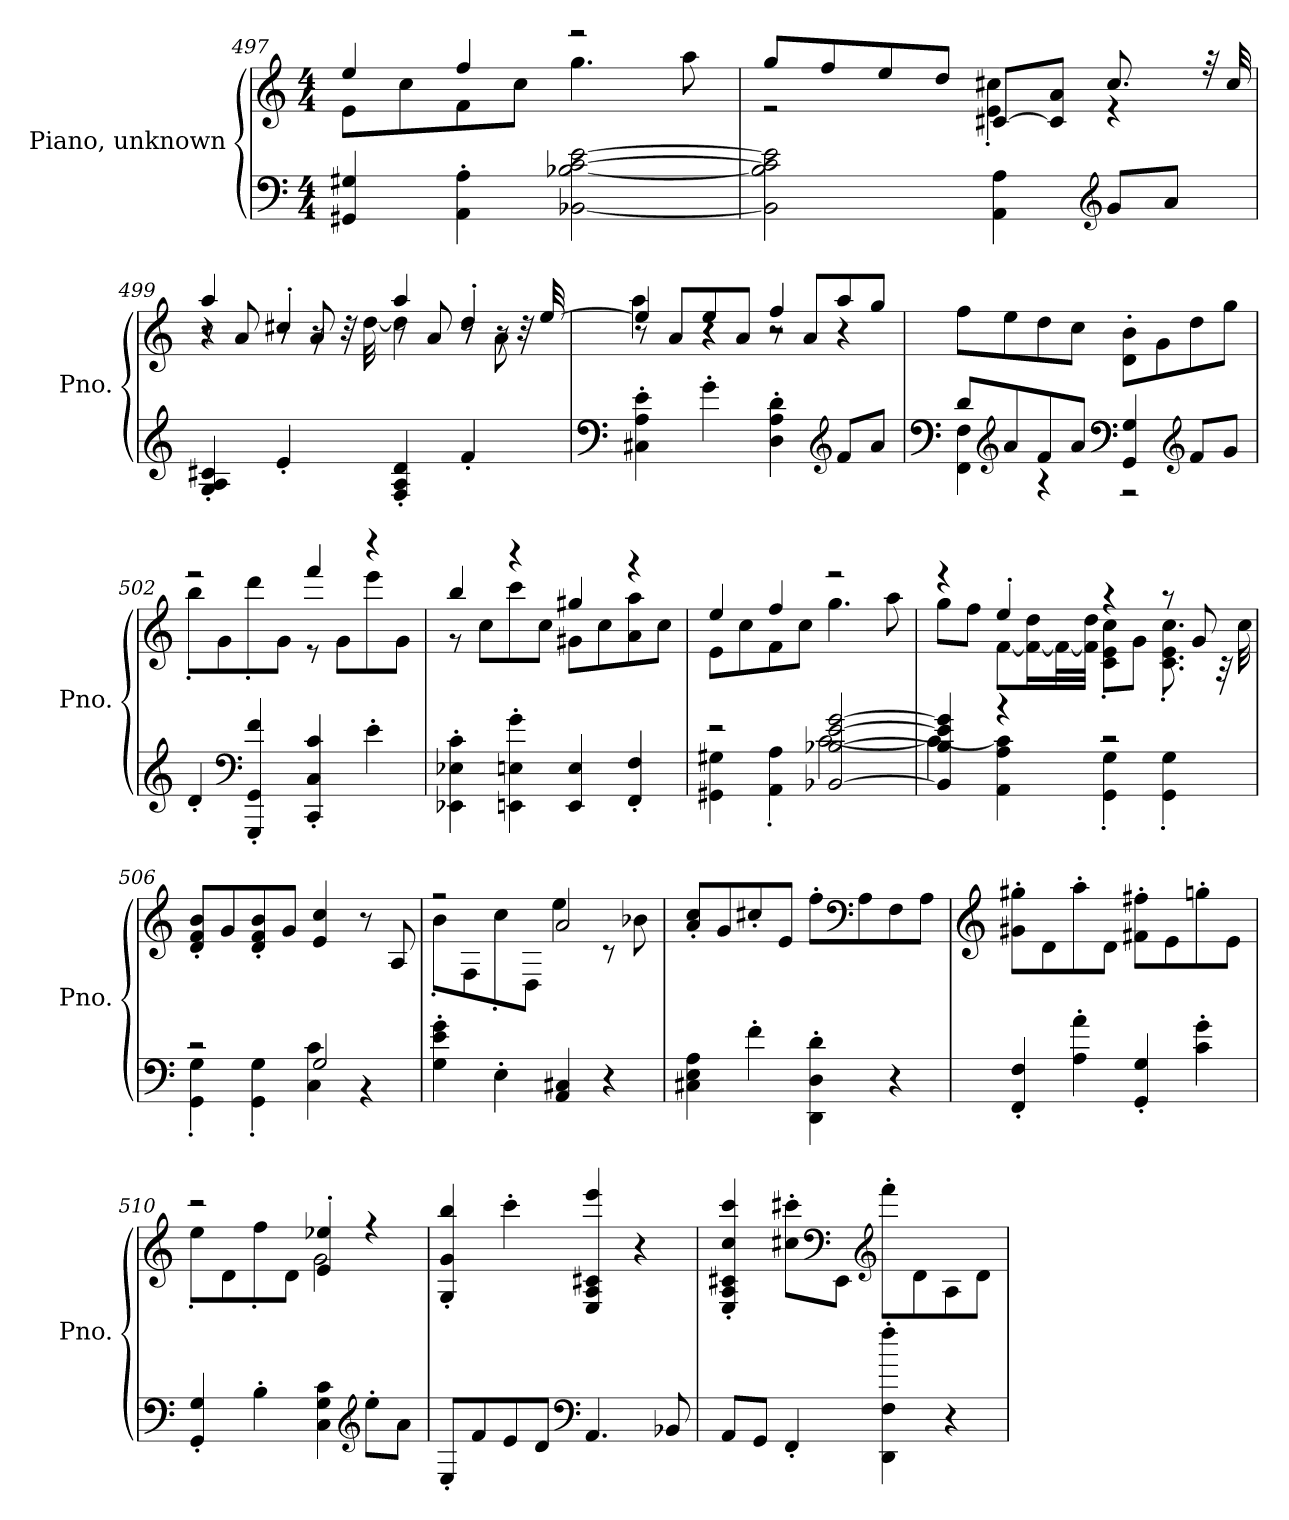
**kern	**kern
*part1	*part1
*staff2	*staff1
*I"Piano, unknown	*
*I'Pno.	*
*clefF4	*clefG2
*k[]	*k[]
*M4/4	*M4/4
=497	=497
*	*^
4GG#X/ 4G#X/	4ee/	8e\L
.	.	8cc\
4AA\' 4A\'	4ff/	8f\
.	.	8cc\J
[2BB-X\ [2B-X\ [2c\ [2e\	2r	4.gg\
.	.	8aa\
=498	=498	=498
2BB-\] 2B-\] 2c\] 2e\]	8gg/L	2r
.	8ff/	.
.	8ee/	.
.	8dd/J	.
4AA\ 4A\	[8c#X/L	4e\' 4cc#X\'
.	8c#/] 8a/J	.
*clefG2	*	*
8g/L	8.cc#/	4r
8a/J	.	.
.	32r	.
.	32cc#/	.
!!LO:LB:g=z
=499	=499	=499
*	*	*^
4G/' 4A/' 4c#X/'	4aa/	4r	8r
.	.	.	8a/
4e'/	8r	8r	4cc#X'/
.	8a/	16r	.
.	.	32r	.
.	.	[32dd\	.
4F/' 4A/' 4d/'	4aa/	4dd\]	8r
.	.	.	8a/
4f'/	8r	8r	4dd'/
.	16r	8a\	.
.	32r	.	.
.	[32ee/	.	.
=500	=500	=500	=500
*clefF4	*	*	*
4C#X\' 4A\' 4e\'	4ee/]	4aa\	8r
.	.	.	8a/L
4g'\	4r	4r	8ee/
.	.	.	8a/J
4D\' 4A\' 4d\'	4ff/	2r	8r
.	.	.	8a/L
*clefG2	*	*	*
8f/L	4r	.	8aa/
8a/J	.	.	8gg/J
*	*v	*v	*v
=501	=501
*clefF4	*
*^	*
8d/L	4FF\ 4F\	8ff\L
*clefG2	*	*
8a/	.	8ee\
8f/	4r	8dd\
8a/J	.	8cc\J
*clefF4	*	*
4GG/ 4G/	2r	8d\' 8b\'L
.	.	8g\
*clefG2	*	*
8f/L	.	8dd\
8g/J	.	8gg\J
*v	*v	*
!!LO:LB:g=z
=502	=502
*	*^
4d'/	2r	8bb'\L
.	.	8g\
*clefF4	*	*
4GGG/' 4GG/' 4f/'	.	8ddd'\
.	.	8g\J
4CC/' 4C/' 4c/'	4fff/	8r
.	.	8g\L
4e'\	4r	8eee\
.	.	8g\J
=503	=503	=503
4EE-X\' 4E-X\' 4c\'	4bb/	8r
.	.	8cc\L
4EEn\' 4En\' 4g\'	4r	8ccc\
.	.	8cc\J
4EE/ 4E/	4gg#X/	8g#X\L
.	.	8cc\
4FF/' 4F/'	4r	8a\ 8aa\
.	.	8cc\J
=504	=504	=504
*^	*	*
2r	4GG#X\ 4G#X\	4ee/	8e\L
.	.	.	8cc\
.	4AA\' 4A\'	4ff/	8f\
.	.	.	8cc\J
[2BB-X/ [2B-X/ [2e/ [2g/	[2c\	2r	4.gg\
.	.	.	8aa\
=505	=505	=505	=505
4BB-/] 4B-/] 4e/] 4g/]	4c\_	4r	8gg\L
.	.	.	8ff\J
4r	4AA\ 4A\ 4c\]	4ee'/	[8f\L
.	.	.	16f\_ 16dd\L
.	.	.	32f\L_
.	.	.	32f\] 32dd\JJJ
2r	4GG\' 4G\'	4r	8c\' 8e\' 8cc\'L
.	.	.	8g\J
.	4GG\' 4G\'	8r	8.c\' 8.e\' 8.cc\'
.	.	8g/	.
.	.	.	32r
.	.	.	32cc\
*	*	*v	*v
!!LO:LB:g=z
=506	=506	=506
2r	4GG\' 4G\'	8d/' 8f/' 8b/'L
.	.	8g/
.	4GG\' 4G\'	8d/' 8f/' 8b/'
.	.	8g/J
2G/	4C\ 4c\	4e/ 4cc/
.	4r	8r
.	.	8A/
*v	*v	*
=507	=507
*	*^
4G\' 4e\' 4g\'	2r	8b'\L
.	.	8F\
4E'\	.	8cc'\
.	.	8D\J
4AA/ 4C#X/	2a/	4ee\
4r	.	8r
.	.	8b-X\
*	*v	*v
=508	=508
4C#X\ 4E\ 4A\	8a/' 8cc/'L
.	8g/
4f'\	8cc#X'/
.	8e/J
4DD\' 4D\' 4d\'	8ff'\L
*	*clefF4
.	8A\
4r	8F\
.	8A\J
=509	=509
*	*clefG2
4FF/' 4F/'	8g#X\' 8gg#X\'L
.	8d\
4A\' 4a\'	8aa'\
.	8d\J
4GG/' 4G/'	8f#X\' 8ff#X\'L
.	8e\
4c\' 4g\'	8ggn'\
.	8e\J
!!LO:PB:g=z
=510	=510
*	*^
4GG/' 4G/'	2r	8ee'\L
.	.	8d\
4B'\	.	8ff'\
.	.	8d\J
4C\ 4G\ 4c\	4e/' 4ee-X/'	2g\
*clefG2	*	*
8ee'\L	4r	.
8a\J	.	.
*	*v	*v
=511	=511
8E'/L	4G/' 4g/' 4bb/'
8f/	.
8e/	4ccc'\
8d/J	.
*clefF4	*
4.AA/	4E/ 4A/ 4c#X/ 4eee/
.	4r
8BB-X/	.
=512	=512
8AA/L	4E/' 4A/' 4c#X/' 4cc/' 4ccc/'
8GG/J	.
4FF'/	8cc#X\' 8ccc#X\'L
*	*clefF4
.	8EE\J
*	*clefG2
4DD\' 4F\' 4ff\'	8fff'\L
.	8d\
4r	8A\
.	8d\J
=	=
*-	*-
